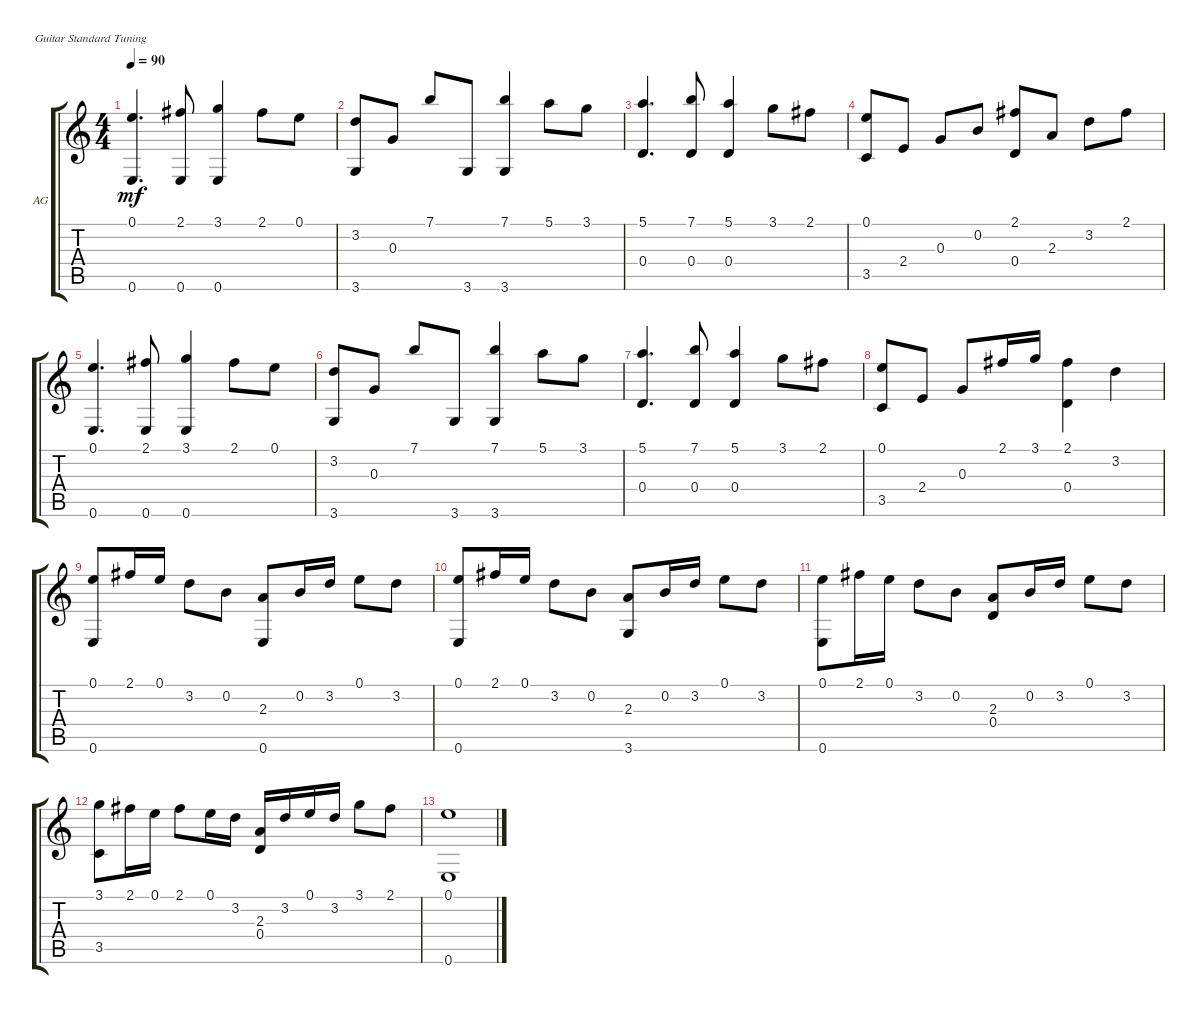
\defaultSystemsLayout 4
\bracketExtendMode groupsimilarinstruments
\firstSystemTrackNameOrientation horizontal
\otherSystemsTrackNameOrientation horizontal
\track ("Acoustic" "AG") {instrument acousticguitarnylon}
\staff {score tabs}
\tuning (E4 B3 G3 D3 A2 E2)
\ts (4 4)
\tempo 90
\clef g2
\ks c
(0.1 0.6).4{d dy mf} (0.6 2.1).8 (0.6 3.1).4 2.1.8 0.1.8 |
(3.2 3.6).8 0.3.8 7.1.8 3.6.8 (3.6 7.1).4 5.1.8 3.1.8 |
(5.1 0.4).4{d beam invert} (0.4 7.1).8{beam invert} (5.1 0.4).4{beam invert} 3.1.8 2.1.8 |
(0.1 3.5).8 2.4.8 0.3.8 0.2.8 (2.1 0.4).8 2.3.8 3.2.8 2.1.8 |
(0.1 0.6).4{d} (0.6 2.1).8 (0.6 3.1).4 2.1.8 0.1.8 |
(3.2 3.6).8 0.3.8 7.1.8 3.6.8 (3.6 7.1).4 5.1.8 3.1.8 |
(5.1 0.4).4{d beam invert} (0.4 7.1).8{beam invert} (5.1 0.4).4{beam invert} 3.1.8 2.1.8 |
(0.1 3.5).8 2.4.8 0.3.8 2.1.16 3.1.16 (2.1 0.4).4{beam invert} 3.2.4 |
(0.1 0.6).8 2.1.16 0.1.16 3.2.8 0.2.8 (2.3 0.6).8 0.2.16 3.2.16 0.1.8 3.2.8 |
(0.1 0.6).8 2.1.16 0.1.16 3.2.8 0.2.8 (2.3 3.6).8 0.2.16 3.2.16 0.1.8 3.2.8 |
(0.1 0.6).8{beam invert} 2.1.16 0.1.16 3.2.8 0.2.8 (2.3 0.4).8 0.2.16 3.2.16 0.1.8 3.2.8 |
(3.1 3.5).8{beam invert} 2.1.16 0.1.16 2.1.8 0.1.16 3.2.16 (2.3 0.4).16 3.2.16 0.1.16 3.2.16 3.1.8 2.1.8 |
(0.1 0.6).1
